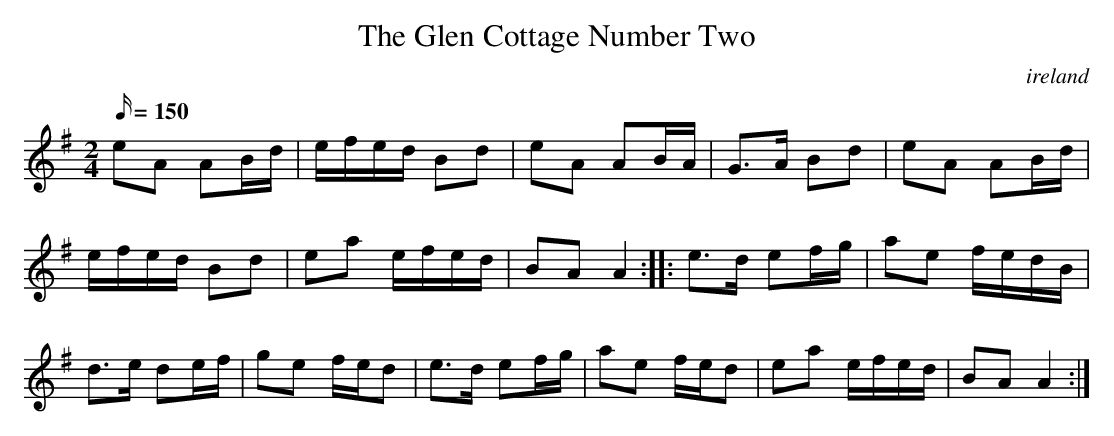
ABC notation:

X:1
T:The Glen Cottage Number Two
O:ireland
M:2/4
L:1/16
Q:150
K:G
e2A2 A2Bd|efed B2d2|e2A2 A2BA|G3A B2d2|e2A2 A2Bd|
efed B2d2|e2a2 efed|B2A2 A4:|:e3d e2fg|a2e2 fedB|
d3e d2ef|g2e2 fed2|e3d e2fg|a2e2 fed2|e2a2 efed|B2A2 A4:|
